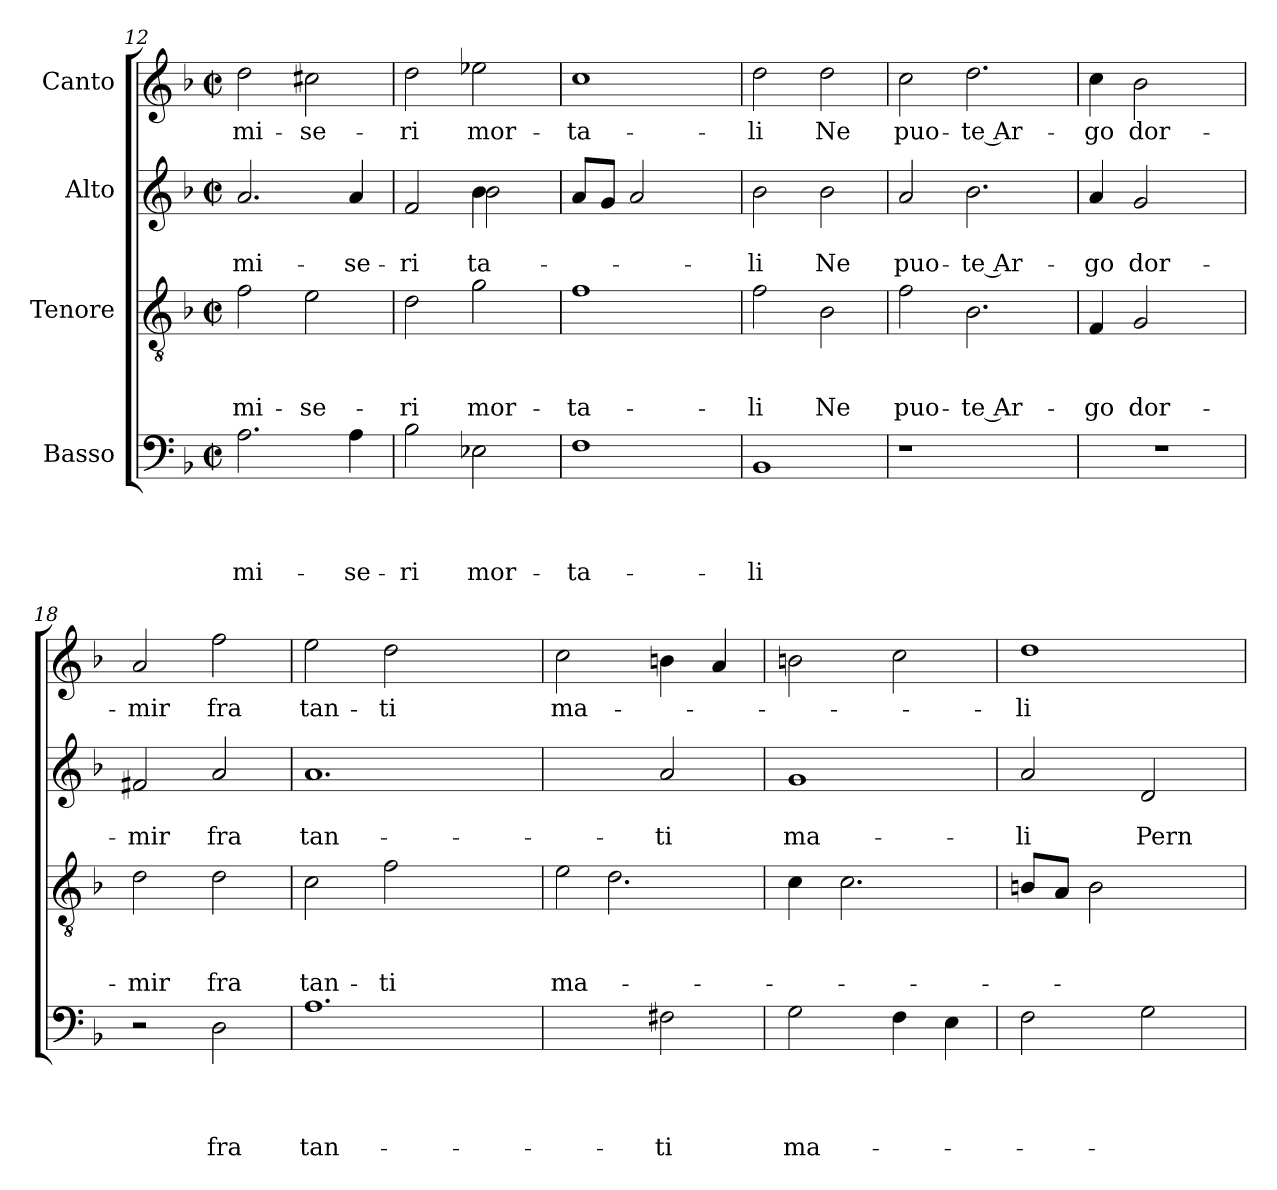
**kern	**text	**text	**text	**text	**kern	**text	**text	**text	**kern	**text	**text	**kern	**text
*part4	*part4	*part4	*part4	*part4	*part3	*part3	*part3	*part3	*part2	*part2	*part2	*part1	*part1
*staff4	*staff4	*staff4	*staff4	*staff4	*staff3	*staff3	*staff3	*staff3	*staff2	*staff2	*staff2	*staff1	*staff1
*I"Basso	*	*	*	*	*I"Tenore	*	*	*	*I"Alto	*	*	*I"Canto	*
!!LO:LB:g=z
*clefF4	*	*	*	*	*clefGv2	*	*	*	*clefG2	*	*	*clefG2	*
*k[b-]	*	*	*	*	*k[b-]	*	*	*	*k[b-]	*	*	*k[b-]	*
*F:	*	*	*	*	*F:	*	*	*	*F:	*	*	*F:	*
*M2/2	*	*	*	*	*M2/2	*	*	*	*M2/2	*	*	*M2/2	*
*met(c|)	*	*	*	*	*met(c|)	*	*	*	*met(c|)	*	*	*met(c|)	*
=12	=12	=12	=12	=12	=12	=12	=12	=12	=12	=12	=12	=12	=12
!	!	!	!	!LO:LY:b	!	!	!	!LO:LY:b	!	!	!LO:LY:b	!	!LO:LY:b
2.A\	.	.	.	mi-	2f\	.	.	mi-	2.a/	.	mi-	2dd\	mi-
!	!	!	!	!	!	!	!	!LO:LY:b	!	!	!	!	!LO:LY:b
.	.	.	.	.	2e\	.	.	-se-	.	.	.	2cc#X\	-se-
!	!	!	!	!LO:LY:b	!	!	!	!	!	!	!LO:LY:b	!	!
4A\	.	.	.	-se-	.	.	.	.	4a/	.	-se-	.	.
=13	=13	=13	=13	=13	=13	=13	=13	=13	=13	=13	=13	=13	=13
!	!	!	!	!LO:LY:b	!	!	!	!LO:LY:b	!	!	!LO:LY:b	!	!LO:LY:b
*	*	*	*	*	*	*	*	*	*^	*	*	*	*
2B-\	.	.	.	-ri	2d\	.	.	-ri	2f/	2ryy	.	-ri	2dd\	-ri
!	!	!	!	!LO:LY:b	!	!	!	!LO:LY:b	!	!	!	!LO:LY:b	!	!
!	!	!	!	!	!	!	!	!	!	!	!	!LO:LY:b	!	!LO:LY:b
2E-X\	.	.	.	mor-	2g\	.	.	mor-	4b-\	2b-\	.	-ta-	2ee-X\	mor-
.	.	.	.	.	.	.	.	.	4ryy	.	.	.	.	.
*	*	*	*	*	*	*	*	*	*v	*v	*	*	*	*
=14	=14	=14	=14	=14	=14	=14	=14	=14	=14	=14	=14	=14	=14
!	!	!	!	!LO:LY:b	!	!	!	!LO:LY:b	!	!	!	!	!LO:LY:b
1F	.	.	.	-ta-	1f	.	.	-ta-	8a/L	.	.	1cc	-ta-
.	.	.	.	.	.	.	.	.	8g/J	.	.	.	.
.	.	.	.	.	.	.	.	.	2a/	.	.	.	.
.	.	.	.	.	.	.	.	.	4ryy	.	.	.	.
=15	=15	=15	=15	=15	=15	=15	=15	=15	=15	=15	=15	=15	=15
!	!	!	!	!LO:LY:b:rj	!	!	!	!LO:LY:b:rj	!	!	!LO:LY:b:rj	!	!LO:LY:b:rj
1BB-	.	.	.	-li	2f\	.	.	-li	2b-\	.	-li	2dd\	-li
!	!	!	!	!	!	!	!	!LO:LY:b	!	!	!LO:LY:b	!	!LO:LY:b
.	.	.	.	.	2B-\	.	.	Ne	2b-\	.	Ne	2dd\	Ne
=16	=16	=16	=16	=16	=16	=16	=16	=16	=16	=16	=16	=16	=16
!LO:N:vis=1	!	!	!	!	!	!	!	!LO:LY:b	!	!	!LO:LY:b	!	!LO:LY:b
1r	.	.	.	.	2f\	.	.	puo-	2a/	.	puo-	2cc\	puo-
!	!	!	!	!	!	!	!	!LO:LY:b	!	!	!LO:LY:b	!	!LO:LY:b
.	.	.	.	.	2.B-\	.	.	-te Ar-	2.b-\	.	-te Ar-	2.dd\	-te Ar-
4ryy	.	.	.	.	.	.	.	.	.	.	.	.	.
=17	=17	=17	=17	=17	=17	=17	=17	=17	=17	=17	=17	=17	=17
!LO:N:vis=1	!	!	!	!	!	!	!	!LO:LY:b	!	!	!LO:LY:b	!	!LO:LY:b
1r	.	.	.	.	4F/	.	.	-go	4a/	.	-go	4cc\	-go
!	!	!	!	!	!	!	!	!LO:LY:b	!	!	!LO:LY:b	!	!LO:LY:b
.	.	.	.	.	2G/	.	.	dor-	2g/	.	dor-	2b-\	dor-
.	.	.	.	.	4ryy	.	.	.	4ryy	.	.	4ryy	.
!!LO:PB:g=z
=18	=18	=18	=18	=18	=18	=18	=18	=18	=18	=18	=18	=18	=18
!	!	!	!	!	!	!	!	!LO:LY:b	!	!	!LO:LY:b	!	!LO:LY:b
2r	.	.	.	.	2d\	.	.	-mir	2f#X/	.	-mir	2a/	-mir
!	!	!	!	!LO:LY:b	!	!	!	!LO:LY:b	!	!	!LO:LY:b	!	!LO:LY:b
2D\	.	.	.	fra	2d\	.	.	fra	2a/	.	fra	2ff\	fra
=19	=19	=19	=19	=19	=19	=19	=19	=19	=19	=19	=19	=19	=19
!	!	!	!	!LO:LY:b	!	!	!	!LO:LY:b	!	!	!LO:LY:b	!	!LO:LY:b
1.A	.	.	.	tan-	2c\	.	.	tan-	1.a	.	tan-	2ee\	tan-
!	!	!	!	!	!	!	!	!LO:LY:b	!	!	!	!	!LO:LY:b
.	.	.	.	.	2f\	.	.	-ti	.	.	.	2dd\	-ti
.	.	.	.	.	2ryy	.	.	.	.	.	.	2ryy	.
=20	=20	=20	=20	=20	=20	=20	=20	=20	=20	=20	=20	=20	=20
!	!	!	!	!	!	!	!	!LO:LY:b	!	!	!	!	!LO:LY:b
*	*	*	*	*	*^	*	*	*	*	*	*	*	*
2ryy	.	.	.	.	2e\	4ryy	.	.	ma-	2ryy	.	.	2cc\	ma-
.	.	.	.	.	.	2.d\	.	.	.	.	.	.	.	.
!	!	!	!	!LO:LY:b	!	!	!	!	!	!	!	!LO:LY:b	!	!
2F#X\	.	.	.	-ti	2ryy	.	.	.	.	2a/	.	-ti	4bn\	.
.	.	.	.	.	.	.	.	.	.	.	.	.	4a/	.
*	*	*	*	*	*v	*v	*	*	*	*	*	*	*	*
=21	=21	=21	=21	=21	=21	=21	=21	=21	=21	=21	=21	=21	=21
!	!	!	!	!LO:LY:b	!	!	!	!	!	!	!LO:LY:b	!	!
2G\	.	.	.	ma-	4c\	.	.	.	1g	.	ma-	2bn\	.
.	.	.	.	.	2.c\	.	.	.	.	.	.	.	.
4F\	.	.	.	.	.	.	.	.	.	.	.	2cc\	.
4E\	.	.	.	.	.	.	.	.	.	.	.	.	.
=22	=22	=22	=22	=22	=22	=22	=22	=22	=22	=22	=22	=22	=22
!	!	!	!	!	!	!	!	!	!	!	!LO:LY:b:rj	!	!LO:LY:b:rj
2F\	.	.	.	.	8Bn/L	.	.	.	2a/	.	-li	1dd	-li
.	.	.	.	.	8A/J	.	.	.	.	.	.	.	.
.	.	.	.	.	2B\	.	.	.	.	.	.	.	.
!	!	!	!	!	!	!	!	!	!	!	!LO:LY:b:rj	!	!
2G\	.	.	.	.	.	.	.	.	2d/	.	Pern-	.	.
.	.	.	.	.	4ryy	.	.	.	.	.	.	.	.
=	=	=	=	=	=	=	=	=	=	=	=	=	=
*-	*-	*-	*-	*-	*-	*-	*-	*-	*-	*-	*-	*-	*-
